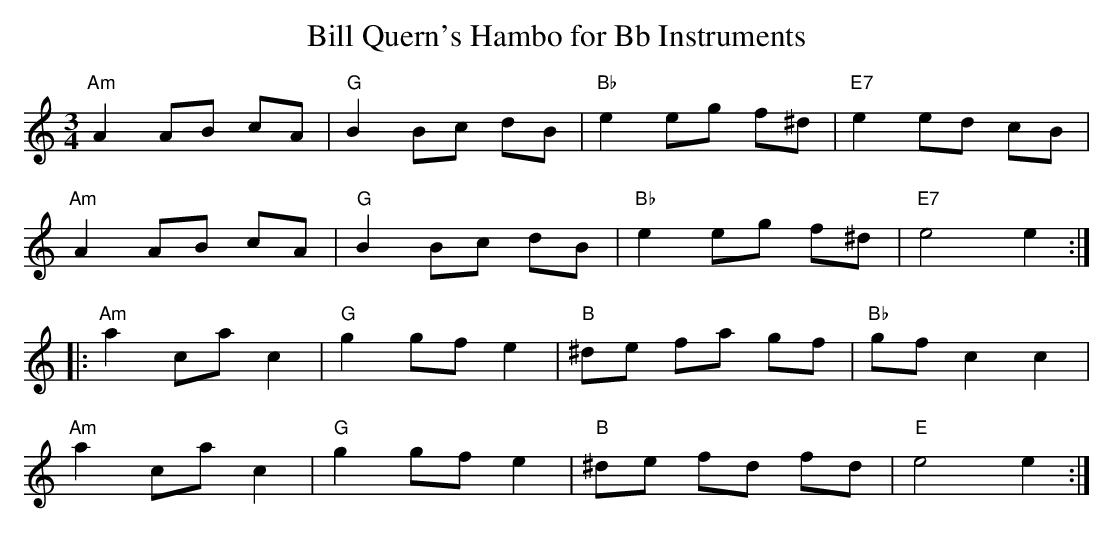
X:1
T:Bill Quern's Hambo for Bb Instruments
M:3/4
L:1/8
K:Am
"Am"A2AB cA|"G"B2Bc dB|"Bb"e2eg f^d|"E7"e2ed cB|
"Am"A2AB cA|"G"B2Bc dB|"Bb"e2eg f^d|"E7"e4e2:|
|:"Am"a2cac2|"G"g2gfe2|"B"^de fa gf|"Bb"gf c2c2|
"Am"a2cac2|"G"g2gfe2|"B"^de fd fd|"E"e4e2:|
